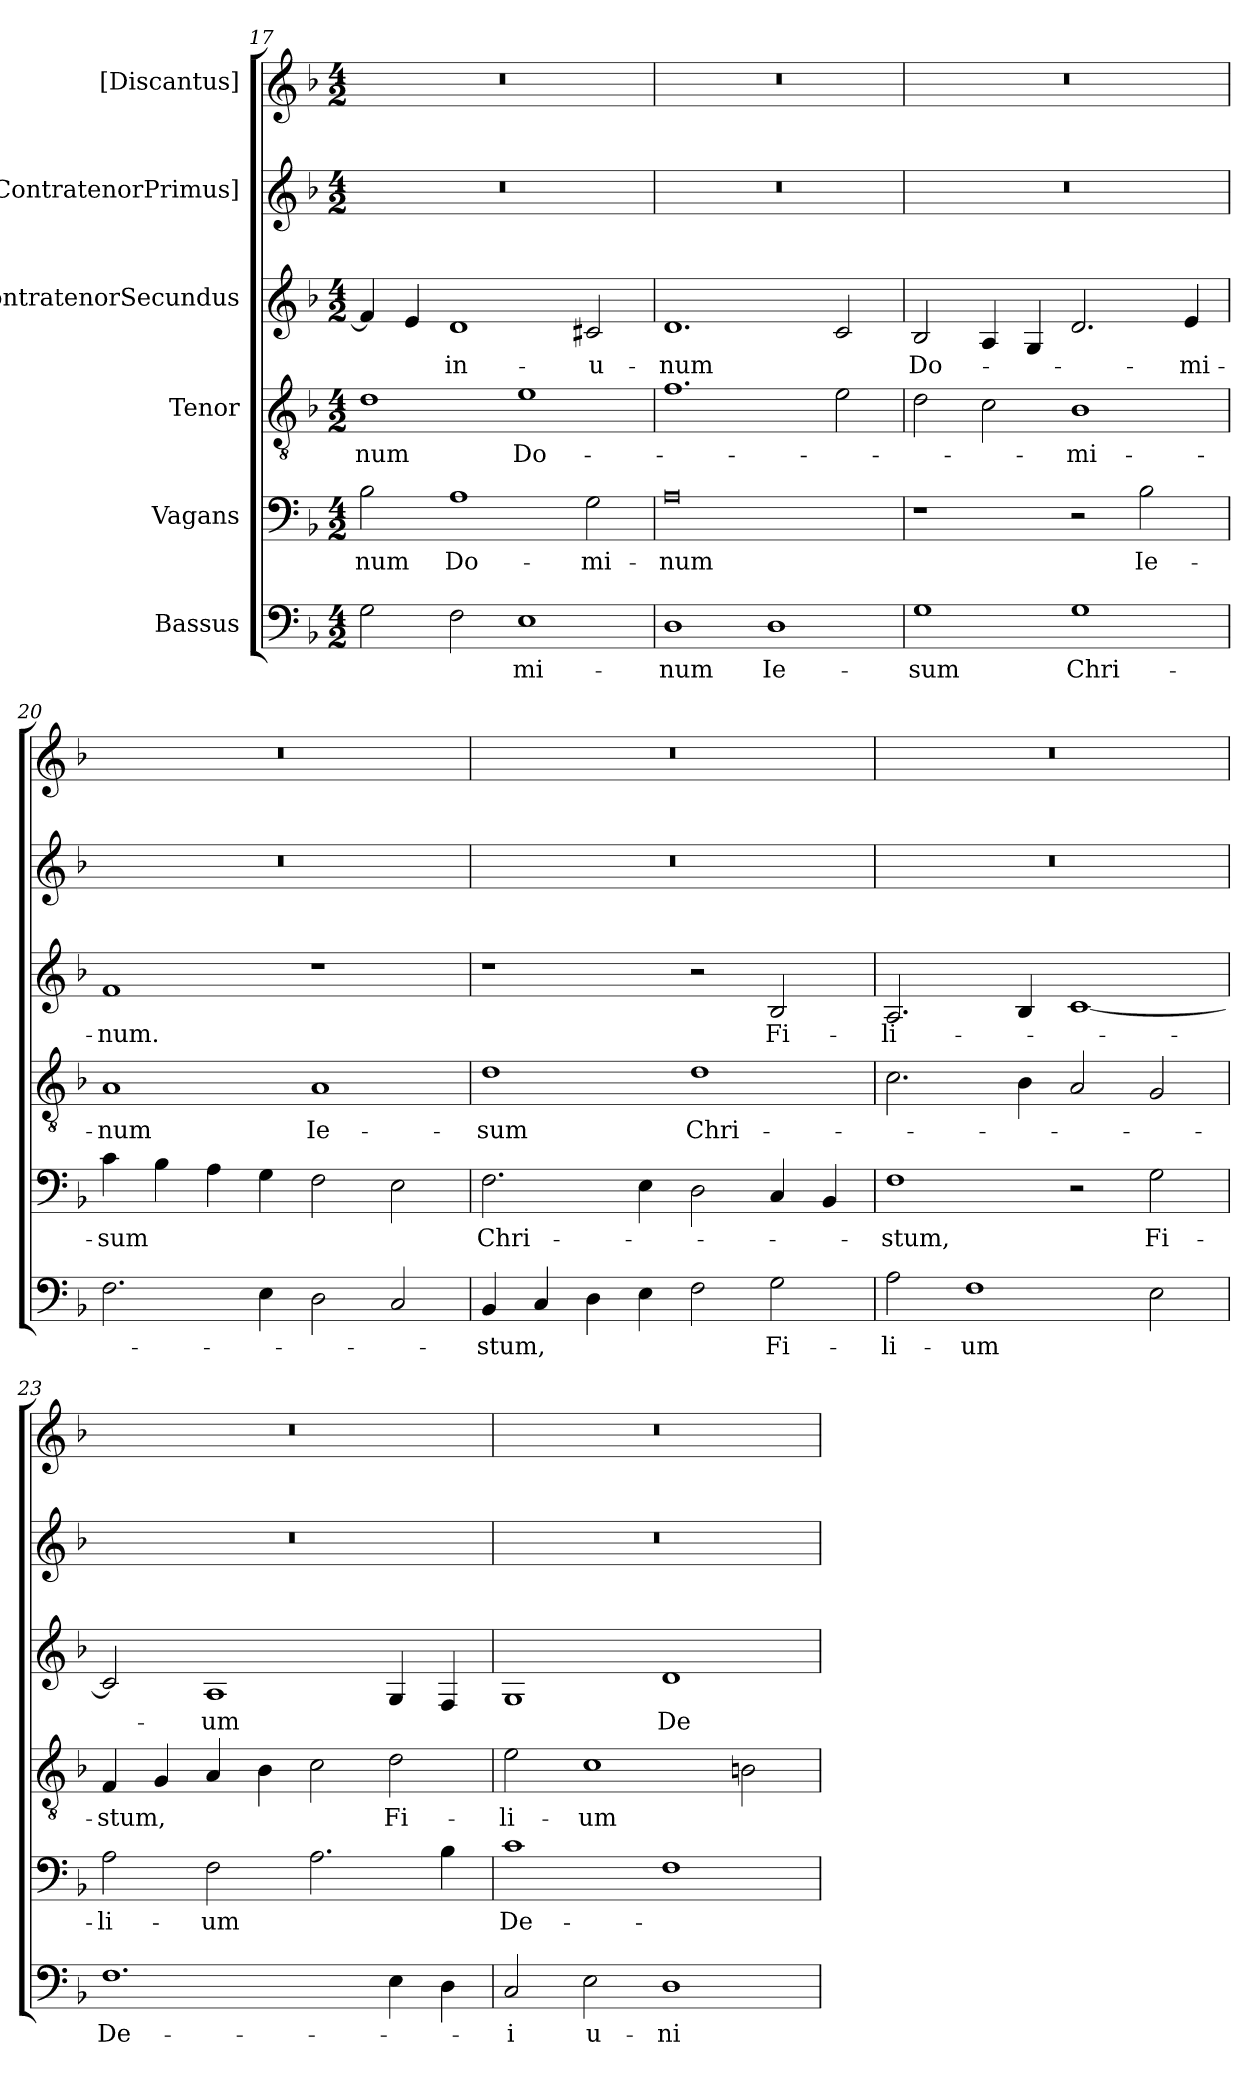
**kern	**text	**kern	**text	**kern	**text	**kern	**text	**kern	**kern
*part6	*part6	*part5	*part5	*part4	*part4	*part3	*part3	*part2	*part1
*staff6	*staff6	*staff5	*staff5	*staff4	*staff4	*staff3	*staff3	*staff2	*staff1
*I"Bassus	*	*I"Vagans	*	*I"Tenor	*	*I"ContratenorSecundus	*	*I"[ContratenorPrimus]	*I"[Discantus]
*clefF4	*	*clefF4	*	*clefGv2	*	*clefG2	*	*clefG2	*clefG2
*k[b-]	*	*k[b-]	*	*k[b-]	*	*k[b-]	*	*k[b-]	*k[b-]
*M4/2	*	*M4/2	*	*M4/2	*	*M4/2	*	*M4/2	*M4/2
=17	=17	=17	=17	=17	=17	=17	=17	=17	=17
2G\	.	2B-\	-num	1d\	-num	4f/]	.	0r	0r
.	.	.	.	.	.	4e/	.	.	.
2F\	.	1A\	Do-	.	.	1d/	in-	.	.
1E\	-mi-	.	.	1e\	Do-	.	.	.	.
.	.	2G\	-mi-	.	.	2c#X/	u-	.	.
=18	=18	=18	=18	=18	=18	=18	=18	=18	=18
1D\	-num	0A\	-num	1.f\	.	1.d/	-num	0r	0r
1D\	Ie-	.	.	.	.	.	.	.	.
.	.	.	.	2e\	.	2c/	.	.	.
=19	=19	=19	=19	=19	=19	=19	=19	=19	=19
1G\	-sum	1r	.	2d\	.	2B-/	Do-	0r	0r
.	.	.	.	2c\	.	4A/	.	.	.
.	.	.	.	.	.	4G/	.	.	.
1G\	Chri-	2r	.	1B-\	-mi-	2.d/	.	.	.
.	.	2B-\	Ie-	.	.	.	.	.	.
.	.	.	.	.	.	4e/	-mi-	.	.
=20	=20	=20	=20	=20	=20	=20	=20	=20	=20
2.F\	.	4c\	-sum	1A/	-num	1f/	-num.	0r	0r
.	.	4B-\	.	.	.	.	.	.	.
.	.	4A\	.	.	.	.	.	.	.
4E\	.	4G\	.	.	.	.	.	.	.
2D\	.	2F\	.	1A/	Ie-	1r	.	.	.
2C/	.	2E\	.	.	.	.	.	.	.
=21	=21	=21	=21	=21	=21	=21	=21	=21	=21
4BB-/	-stum,	2.F\	Chri-	1d\	-sum	1r	.	0r	0r
4C/	.	.	.	.	.	.	.	.	.
4D\	.	.	.	.	.	.	.	.	.
4E\	.	4E\	.	.	.	.	.	.	.
2F\	.	2D\	.	1d\	Chri-	2r	.	.	.
2G\	Fi-	4C/	.	.	.	2B-/	Fi-	.	.
.	.	4BB-/	.	.	.	.	.	.	.
=22	=22	=22	=22	=22	=22	=22	=22	=22	=22
2A\	-li-	1F\	-stum,	2.c\	.	2.A/	-li-	0r	0r
1F\	-um	.	.	.	.	.	.	.	.
.	.	.	.	4B-\	.	4B-/	.	.	.
.	.	2r	.	2A/	.	[1c/	.	.	.
2E\	.	2G\	Fi-	2G/	.	.	.	.	.
=23	=23	=23	=23	=23	=23	=23	=23	=23	=23
1.F\	De-	2A\	-li-	4F/	-stum,	2c/]	.	0r	0r
.	.	.	.	4G/	.	.	.	.	.
.	.	2F\	-um	4A/	.	1A/	-um	.	.
.	.	.	.	4B-\	.	.	.	.	.
.	.	2.A\	.	2c\	.	.	.	.	.
4E\	.	.	.	2d\	Fi-	4G/	.	.	.
4D\	.	4B-\	.	.	.	4F/	.	.	.
=24	=24	=24	=24	=24	=24	=24	=24	=24	=24
2C/	-i	1c\	De-	2e\	-li-	1G/	.	0r	0r
2E\	u-	.	.	1c\	-um	.	.	.	.
1D\	-ni-	1F\	.	.	.	1d/	De-	.	.
.	.	.	.	2Bn\	.	.	.	.	.
=	=	=	=	=	=	=	=	=	=
*-	*-	*-	*-	*-	*-	*-	*-	*-	*-
